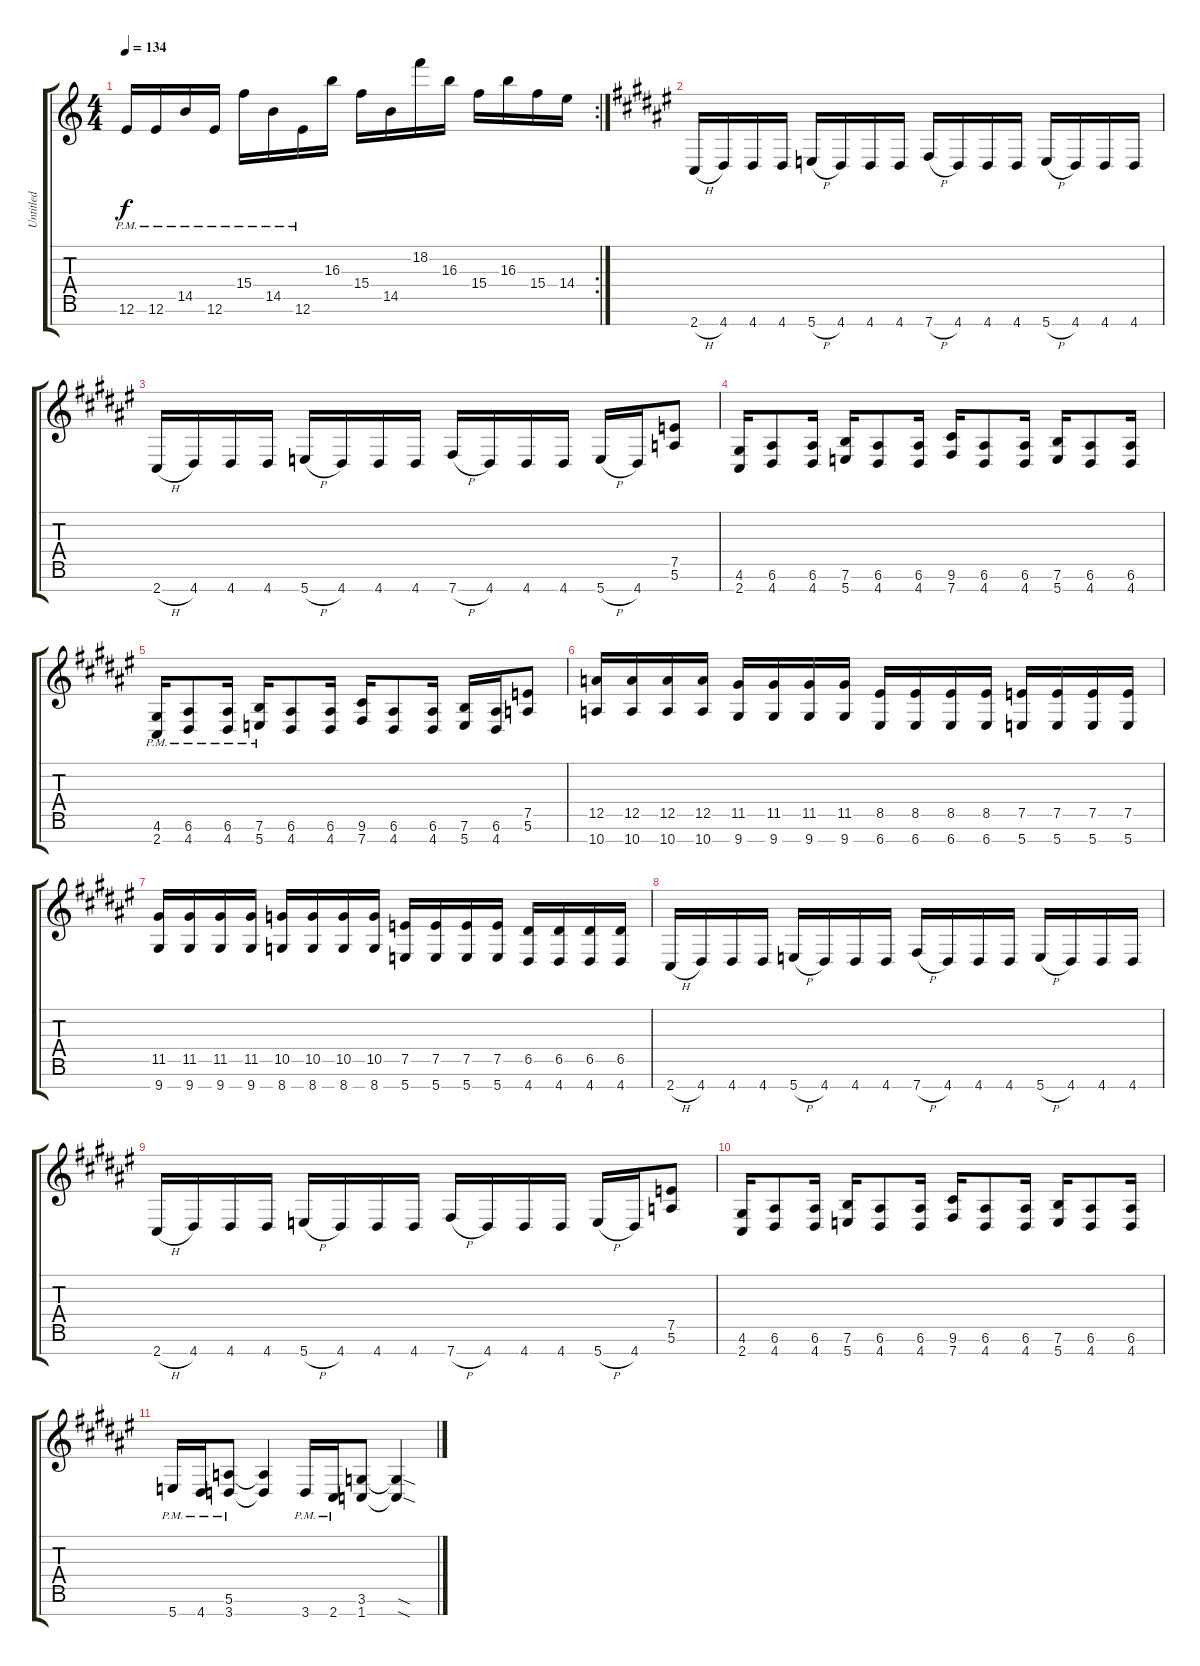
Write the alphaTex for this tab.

\track ("Untitled" "Untitled") {instrument distortionguitar}
\staff {score tabs}
\tuning (E4 B3 G3 D3 A2 E2 B1) {hide}
\rc 2
\ts (4 4)
\tempo 134
\clef g2
\ks c
12.6{pm}.16{dy f} 12.6{pm}.16 14.5{pm}.16 12.6{pm}.16 15.4{pm}.16 14.5{pm}.16 12.6{pm}.16 16.3.16 15.4.16 14.5.16 18.2.16 16.3.16 15.4.16 16.3.16 15.4.16 14.4.16 |
\ks f#
2.7{h}.16 4.7.16 4.7.16 4.7.16 5.7{h}.16 4.7.16 4.7.16 4.7.16 7.7{h}.16 4.7.16 4.7.16 4.7.16 5.7{h}.16 4.7.16 4.7.16 4.7.16 |
2.7{h}.16 4.7.16 4.7.16 4.7.16 5.7{h}.16 4.7.16 4.7.16 4.7.16 7.7{h}.16 4.7.16 4.7.16 4.7.16 5.7{h}.16 4.7.16 (7.5 5.6).8 |
(4.6 2.7).16 (6.6 4.7).8 (6.6 4.7).16 (7.6 5.7).16 (6.6 4.7).8 (6.6 4.7).16 (9.6 7.7).16 (6.6 4.7).8 (6.6 4.7).16 (7.6 5.7).16 (6.6 4.7).8 (6.6 4.7).16 |
(4.6{pm} 2.7{pm}).16 (6.6{pm} 4.7{pm}).8 (6.6{pm} 4.7{pm}).16 (7.6{pm} 5.7{pm}).16 (6.6 4.7).8 (6.6 4.7).16 (9.6 7.7).16 (6.6 4.7).8 (6.6 4.7).16 (7.6 5.7).16 (6.6 4.7).16 (7.5 5.6).8 |
(12.5 10.7).16 (12.5 10.7).16 (12.5 10.7).16 (12.5 10.7).16 (11.5 9.7).16 (11.5 9.7).16 (11.5 9.7).16 (11.5 9.7).16 (8.5 6.7).16 (8.5 6.7).16 (8.5 6.7).16 (8.5 6.7).16 (7.5 5.7).16 (7.5 5.7).16 (7.5 5.7).16 (7.5 5.7).16 |
(11.5 9.7).16 (11.5 9.7).16 (11.5 9.7).16 (11.5 9.7).16 (10.5 8.7).16 (10.5 8.7).16 (10.5 8.7).16 (10.5 8.7).16 (7.5 5.7).16 (7.5 5.7).16 (7.5 5.7).16 (7.5 5.7).16 (6.5 4.7).16 (6.5 4.7).16 (6.5 4.7).16 (6.5 4.7).16 |
2.7{h}.16 4.7.16 4.7.16 4.7.16 5.7{h}.16 4.7.16 4.7.16 4.7.16 7.7{h}.16 4.7.16 4.7.16 4.7.16 5.7{h}.16 4.7.16 4.7.16 4.7.16 |
2.7{h}.16 4.7.16 4.7.16 4.7.16 5.7{h}.16 4.7.16 4.7.16 4.7.16 7.7{h}.16 4.7.16 4.7.16 4.7.16 5.7{h}.16 4.7.16 (7.5 5.6).8 |
(4.6 2.7).16 (6.6 4.7).8 (6.6 4.7).16 (7.6 5.7).16 (6.6 4.7).8 (6.6 4.7).16 (9.6 7.7).16 (6.6 4.7).8 (6.6 4.7).16 (7.6 5.7).16 (6.6 4.7).8 (6.6 4.7).16 |
5.7{pm}.16 4.7{pm}.16 (5.6{pm} 3.7{pm}).8 (5.6{t} 3.7{t}).4 3.7{pm}.16 2.7{pm}.16 (3.6 1.7).8 (3.6{sod t} 1.7{sod t}).4
